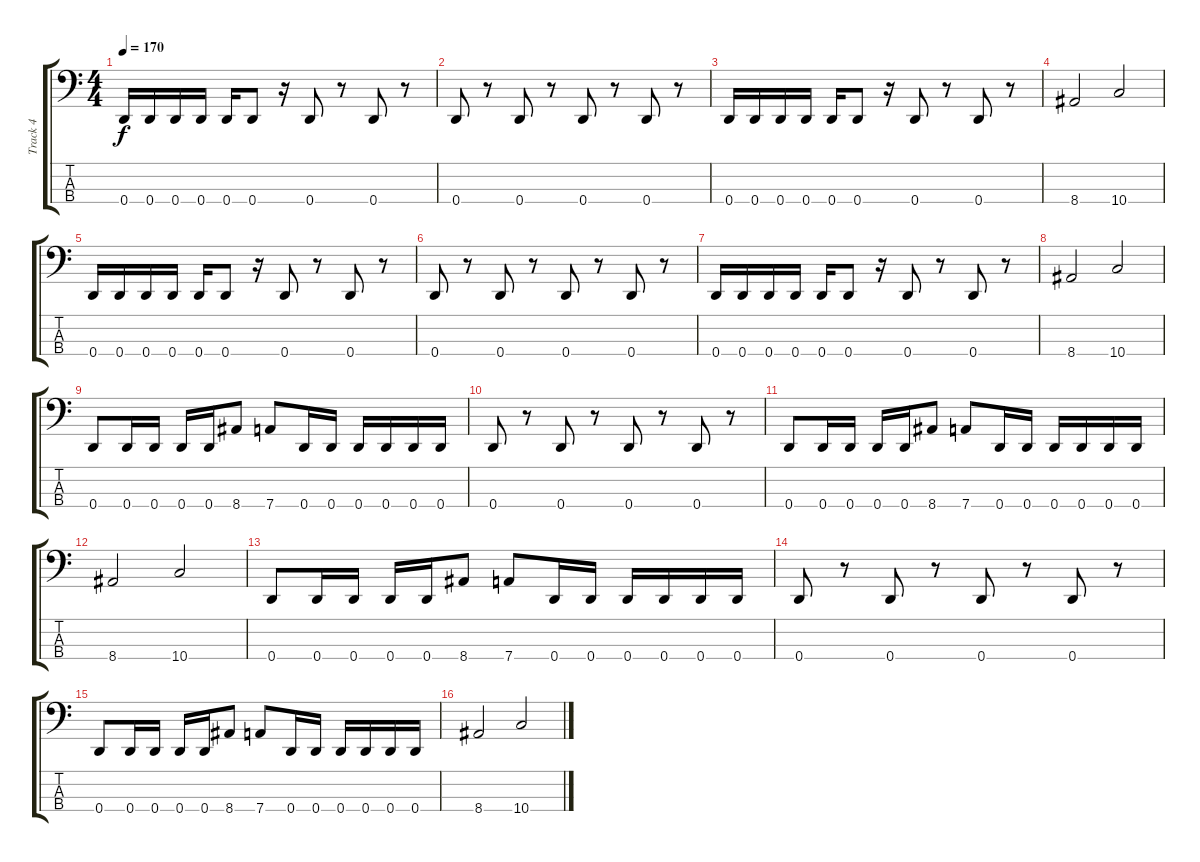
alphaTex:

\track ("Track 4" "Track 4") {instrument electricbasspick}
\staff {score tabs}
\tuning (G2 D2 A1 D1) {hide}
\ts (4 4)
\tempo 170
\clef f4
\ks c
0.4.16{dy f} 0.4.16 0.4.16 0.4.16 0.4.16 0.4.8 r.16 0.4.8 r.8 0.4.8 r.8 |
0.4.8 r.8 0.4.8 r.8 0.4.8 r.8 0.4.8 r.8 |
0.4.16 0.4.16 0.4.16 0.4.16 0.4.16 0.4.8 r.16 0.4.8 r.8 0.4.8 r.8 |
8.4.2 10.4.2 |
0.4.16 0.4.16 0.4.16 0.4.16 0.4.16 0.4.8 r.16 0.4.8 r.8 0.4.8 r.8 |
0.4.8 r.8 0.4.8 r.8 0.4.8 r.8 0.4.8 r.8 |
0.4.16 0.4.16 0.4.16 0.4.16 0.4.16 0.4.8 r.16 0.4.8 r.8 0.4.8 r.8 |
8.4.2 10.4.2 |
0.4.8 0.4.16 0.4.16 0.4.16 0.4.16 8.4.8 7.4.8 0.4.16 0.4.16 0.4.16 0.4.16 0.4.16 0.4.16 |
0.4.8 r.8 0.4.8 r.8 0.4.8 r.8 0.4.8 r.8 |
0.4.8 0.4.16 0.4.16 0.4.16 0.4.16 8.4.8 7.4.8 0.4.16 0.4.16 0.4.16 0.4.16 0.4.16 0.4.16 |
8.4.2 10.4.2 |
0.4.8 0.4.16 0.4.16 0.4.16 0.4.16 8.4.8 7.4.8 0.4.16 0.4.16 0.4.16 0.4.16 0.4.16 0.4.16 |
0.4.8 r.8 0.4.8 r.8 0.4.8 r.8 0.4.8 r.8 |
0.4.8 0.4.16 0.4.16 0.4.16 0.4.16 8.4.8 7.4.8 0.4.16 0.4.16 0.4.16 0.4.16 0.4.16 0.4.16 |
8.4.2 10.4.2
